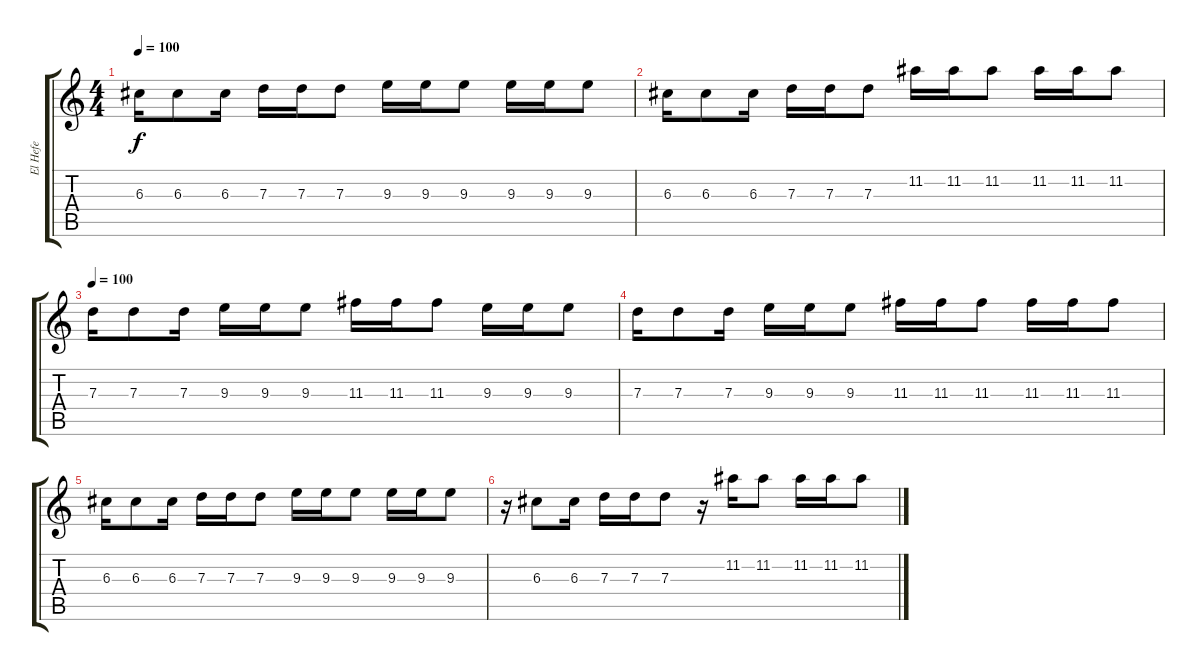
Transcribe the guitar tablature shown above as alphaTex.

\track ("El Hefe" "El Hefe") {instrument overdrivenguitar}
\staff {score tabs}
\tuning (E4 B3 G3 D3 A2 E2) {hide}
\ts (4 4)
\tempo 100
\clef g2
\ks c
6.3.16{dy f} 6.3.8 6.3.16{volume 6} 7.3.16 7.3.16 7.3.8 9.3.16 9.3.16 9.3.8 9.3.16 9.3.16 9.3.8 |
6.3.16 6.3.8 6.3.16 7.3.16 7.3.16 7.3.8 11.2.16 11.2.16 11.2.8 11.2.16 11.2.16 11.2.8 |
\tempo 100
7.3.16 7.3.8 7.3.16 9.3.16 9.3.16 9.3.8 11.3.16 11.3.16 11.3.8 9.3.16 9.3.16 9.3.8 |
7.3.16 7.3.8 7.3.16 9.3.16 9.3.16 9.3.8 11.3.16{volume 1} 11.3.16 11.3.8 11.3.16 11.3.16 11.3.8 |
6.3.16 6.3.8 6.3.16 7.3.16 7.3.16 7.3.8 9.3.16 9.3.16 9.3.8 9.3.16 9.3.16 9.3.8 |
r.16 6.3.8 6.3.16 7.3.16 7.3.16 7.3.8 r.16 11.2.16 11.2.8 11.2.16 11.2.16 11.2.8
